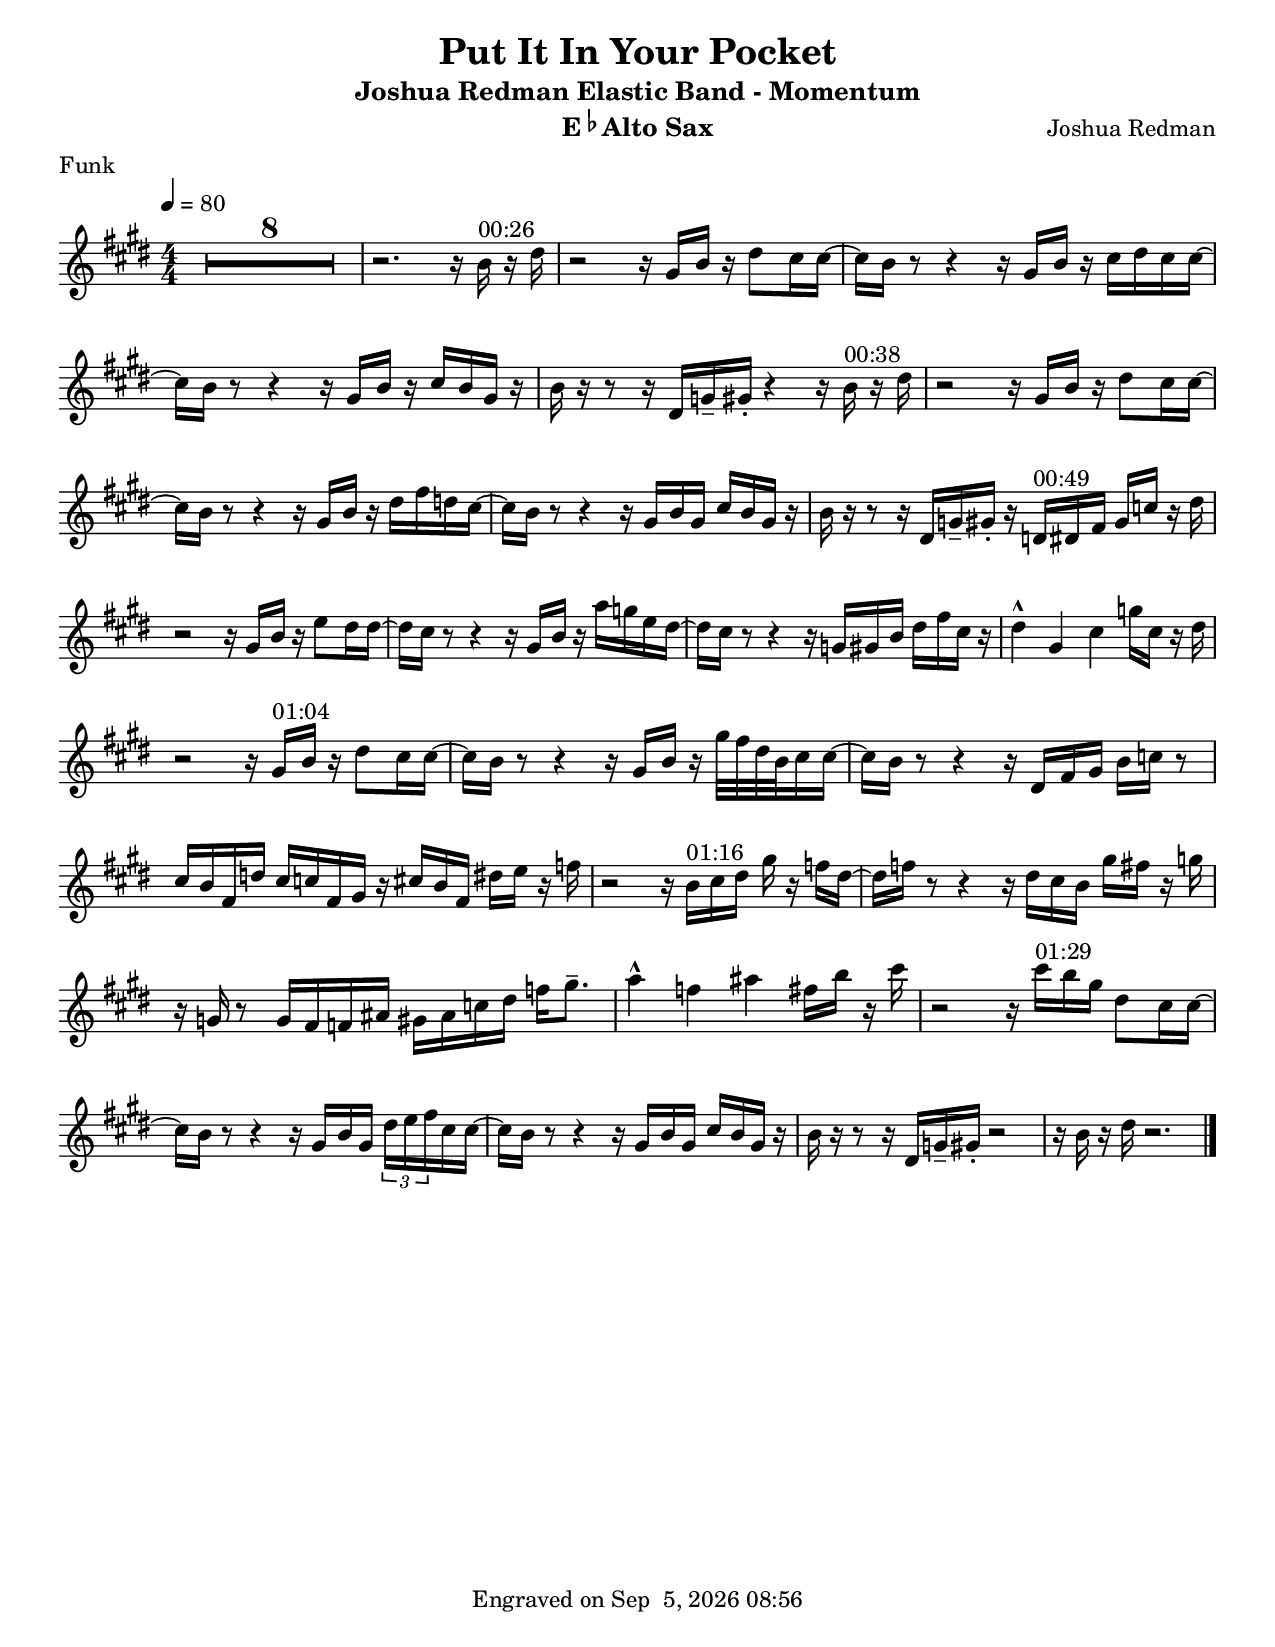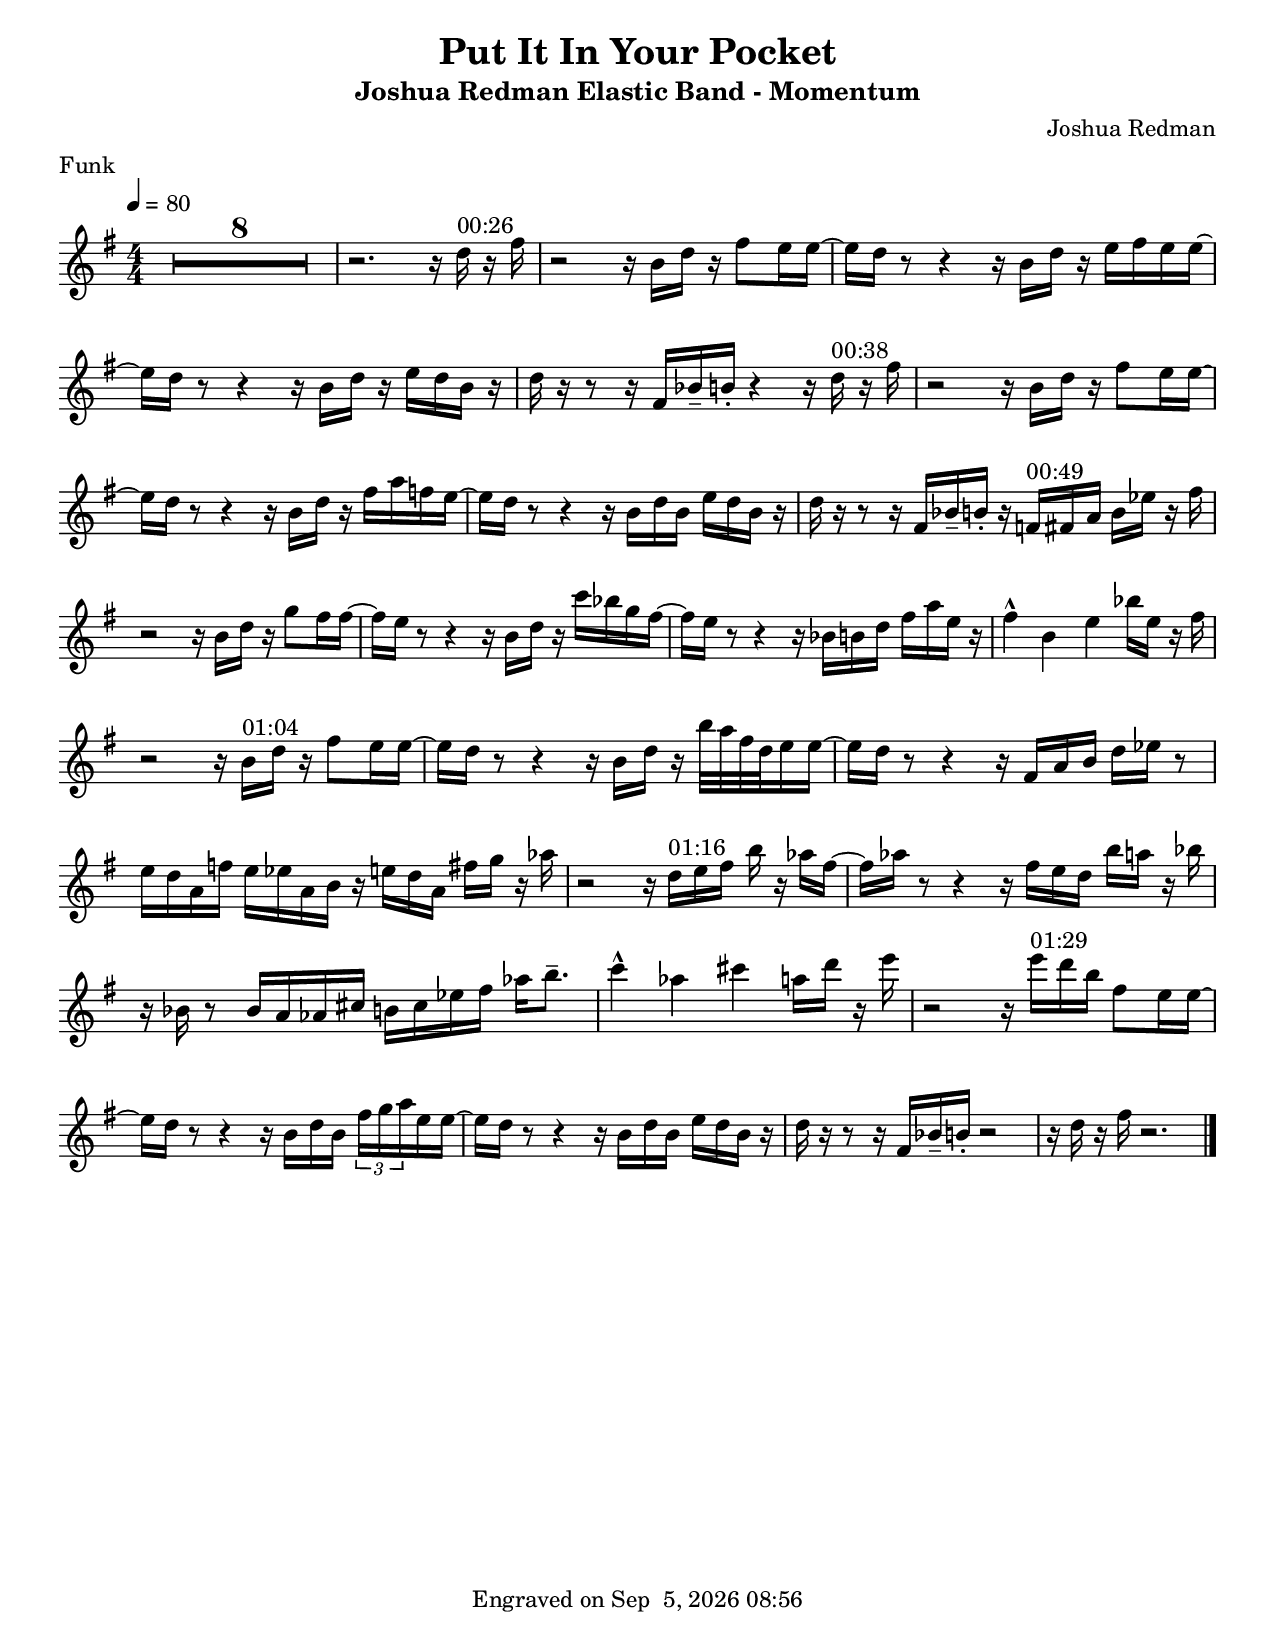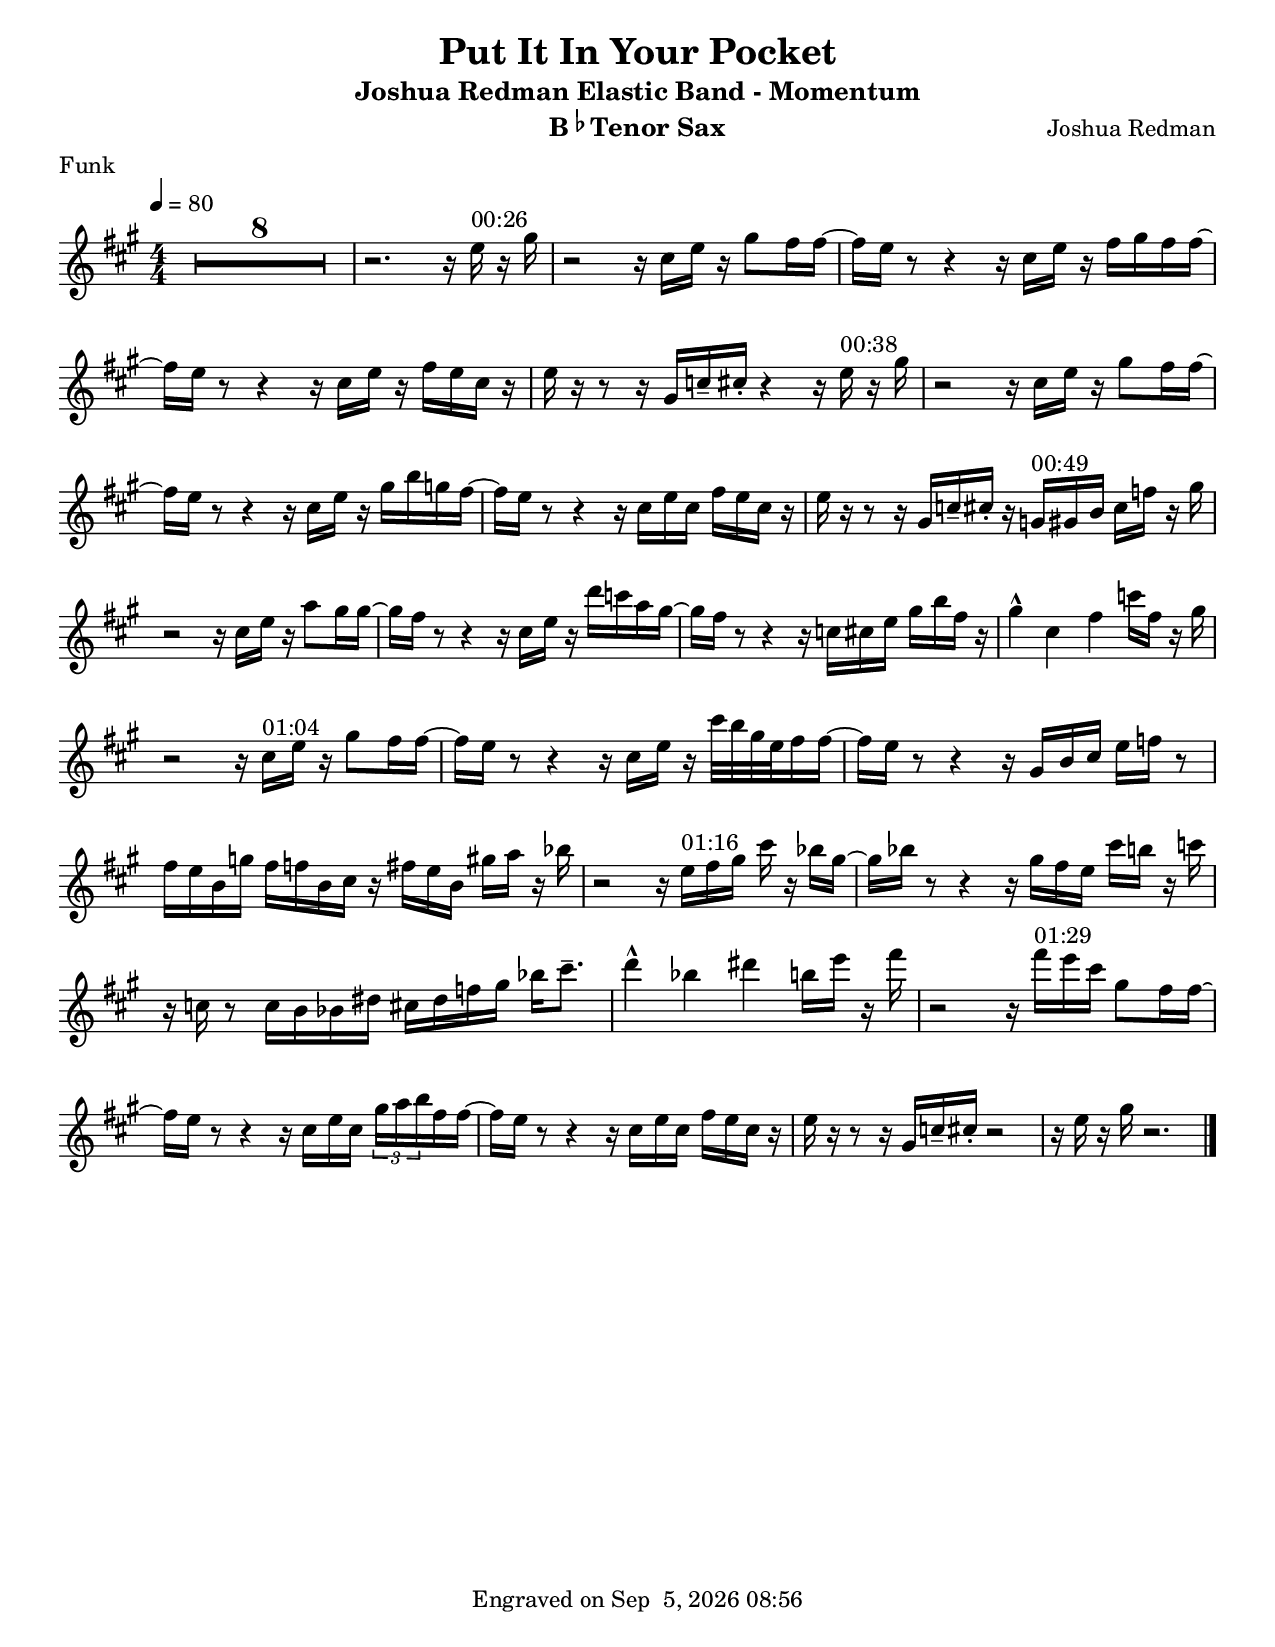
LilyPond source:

\include "settings.ily"

\header {
  title = "Put It In Your Pocket"
  subtitle = "Joshua Redman Elastic Band - Momentum"
  composer = "Joshua Redman"
  meter = "Funk"
}

melody = \relative c' {
  \numericTimeSignature

  \clef treble
  \key e \major
  \time 4/4

  \override Score.MetronomeMark #'padding = #3
  \tempo 4 = 80

  \set Score.skipBars = ##t
  \override MultiMeasureRest #'expand-limit = 1
  R1*8

  % 00:26
  r2. r16 b'16^\markup { 00:26 } r16 ds16 |
  %\partial 4 r16 b'16^\markup { 00:26 } r16 ds16 |
  r2 r16 gs, b r16 ds8 cs16 cs16~ |
  cs16 b r8 r4 r16 gs16 b r16 cs16 ds cs cs16~ |
  cs16 b r8 r4 r16 gs16 b r16 cs16 b gs r16 |
  b16 r16 r8 r16 ds,16 g-- gs-. r4 r16 b16^\markup { 00:38 } r16 ds16 |

  % 00:38
  r2 r16 gs,16 b r16 ds8 cs16 cs16~ |
  cs16 b r8 r4 r16 gs16 b r16 ds16 fs d cs16~ |
  cs16 b r8 r4 r16 gs16 b gs cs b gs r16 |
  b16 r16 r8 r16 ds,16 g-- gs-. r16 d16^\markup { 00:49 } ds fs gs c r16 ds16 |

  % 00:49
  r2 r16 gs,16 b r16 e8 ds16 ds16~ |
  ds16 cs r8 r4 r16 gs16 b r16 a'16 g e ds16~ |
  ds16 cs r8 r4 r16 g16 gs b ds fs cs r16 |
  ds4-^ gs, cs g'16 cs, r16 ds16 |

  % 01:04
  r2 r16 gs,16^\markup { 01:04 } b r16 ds8 cs16 cs16~ |
  cs16 b r8 r4 r16 gs16 b r16 gs'32 fs ds b cs16 cs16~ |
  cs16 b r8 r4 r16 ds,16 fs gs b c r8 |
  cs16 b fs d' cs c fs, gs r16 cs b fs ds' e r16 f16 |

  % 01:16
  r2 r16 b,16^\markup { 01:16 } cs ds gs r16 f16 ds16~ |
  ds16 f r8 r4 r16 ds16 cs b gs' fs r16 g16 |
  r16 g,16 r8 g16 fs f as gs as c ds f gs8.-- |
  a4-^ f as fs16 b r16 cs16 |
  r2 r16 cs16^\markup { 01:29 } b gs ds8 cs16 cs16~ |

  % 01:29
  cs16 b r8 r4 r16 gs16 b gs \tuplet 3/2 { ds'16 e fs } cs16 cs16~ |
  cs16 b r8 r4 r16 gs16 b gs cs b gs r16 |
  b16 r16 r8 r16 ds,16 g-- gs-. r2 |
  r16 b16 r16 ds16 r2. |

  \bar "|."
}

\book {
  #(define output-suffix "concert")
  \transpose c ef \melody
}

\book {
  #(define output-suffix "alto")
  \header {
    instrument = \markup { "E" \small \raise #1 \flat "Alto Sax" }
  }
  \melody
}

\book {
  #(define output-suffix "tenor")
  \header {
    instrument = \markup { "B" \small \raise #1 \flat "Tenor Sax" }
  }
  \transpose bf, ef \melody
}
